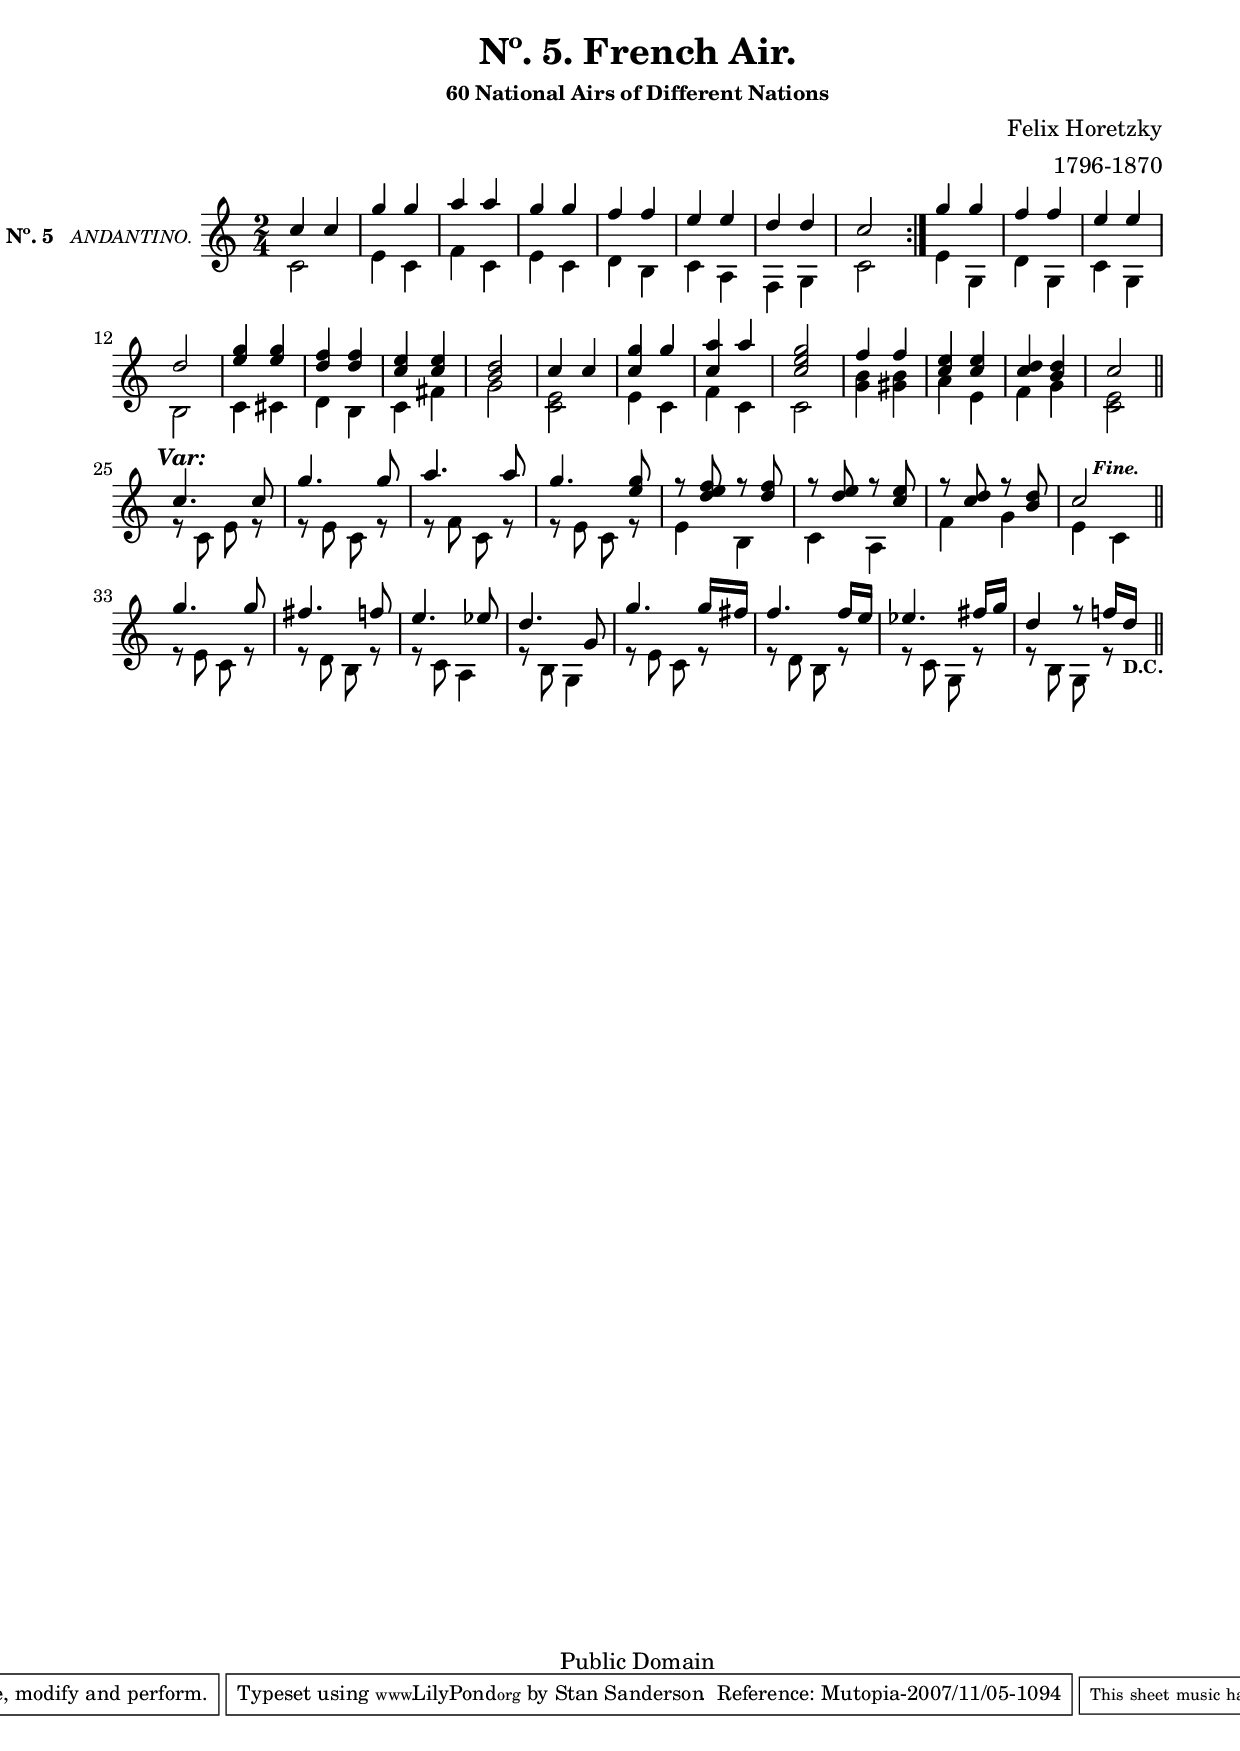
% Entered on Nov 3, 2007
\version "2.11.34"
%#(set-global-staff-size 17) 

\paper {
%	#(set-paper-size "a4")
%	#(set-paper-size "letter")
	left-margin = 0.75 \in
	line-width = 7.0 \in
	between-system-padding = #2.0
	between-system-space = #2.0
	ragged-last-bottom = ##t 
	ragged-bottom = ##f
}

\header {
	title = "Nº. 5. French Air."
	subtitle = ""
	subsubtitle = "60 National Airs of Different Nations"
	composer = \markup{\column \right-align 
	{\line {Felix Horetzky} 1796-1870}}
	meter = ""
% MUTOPIA
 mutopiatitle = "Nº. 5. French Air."
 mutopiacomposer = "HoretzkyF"
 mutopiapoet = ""
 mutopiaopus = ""
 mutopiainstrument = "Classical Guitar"
 date = "unk"
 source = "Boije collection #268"
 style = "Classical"
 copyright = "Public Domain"
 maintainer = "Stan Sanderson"
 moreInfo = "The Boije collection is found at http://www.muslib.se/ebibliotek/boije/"
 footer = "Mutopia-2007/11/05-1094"
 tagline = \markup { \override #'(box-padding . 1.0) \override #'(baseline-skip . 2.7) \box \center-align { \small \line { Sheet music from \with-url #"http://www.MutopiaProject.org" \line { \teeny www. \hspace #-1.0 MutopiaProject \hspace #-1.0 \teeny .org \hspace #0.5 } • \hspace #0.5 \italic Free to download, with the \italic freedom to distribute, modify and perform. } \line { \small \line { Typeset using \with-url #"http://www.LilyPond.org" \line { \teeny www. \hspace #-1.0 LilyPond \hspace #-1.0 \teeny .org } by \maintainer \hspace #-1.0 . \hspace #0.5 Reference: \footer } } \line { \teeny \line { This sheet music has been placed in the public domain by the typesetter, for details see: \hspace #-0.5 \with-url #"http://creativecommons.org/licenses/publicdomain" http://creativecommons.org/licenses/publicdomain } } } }
}

%%%%%%%%%%%%%%%%%%%%%%%%%%%%%%%%%%%%
%%
%% Source & comments
%%	
%%  Felix Horetzky was born in Horyszów Ruski, Poland, January 1, 1796.
%%	Little is known about he came to the guitar. He traveled to Vienna
%%	to study under master guitarrist, Mauro Giuliani. He traveled
%%  extensively in Europe as a concert performer and teacher. He wrote
%%  between 100 and 150 pieces for the guitar. He died in Edinburgh
%%  on October 6, 1870.
%%
%%	This piece is from #268, "60 National Airs of Different Nations",
%%	in the Boije collection and is in the public domain.
%%	<http://www.muslib.se/ebibliotek/boije/>
%%	Publisher: Chappell (London), no date given.
%%
%%	Carl Boije (1849-1923) was an amateur guitarist whose vast collection
%%	was donated to the State Library of Sweden after his death.
%%
%%	The dynamic markings for the most part follow the original score; obvious
%%	notation errors have been corrected.
%%
%%%%%%%%%%%%%%%%%%%%%%%%%%%%%%%%%%%%

\include "english.ly"

%%%% shortcuts

dol = \markup { \smaller\italic "dolce."}
cres = \markup{\smaller\italic"cresc:"}
cress = \markup{\tiny\smaller\italic"cresc:"}
espr = \markup{\smaller\italic"espres:"}
rit = \markup{\smaller\italic"ritart:"}
atem = \markup{\smaller\italic"a tempo:"}
smz = \markup{\smaller\italic"smorz:"} % smorzando
showTup = { \override TupletNumber #'transparent = ##f
		\override TupletBracket #'transparent = ##f }
hideTup = { \override TupletNumber #'transparent = ##t
		\override TupletBracket #'transparent = ##t }
seg = \markup {\smaller \smaller \musicglyph #"scripts.segno"}
cod = \markup {\smaller \vcenter "to" \hspace #0.7 \smaller \vcenter \musicglyph #"scripts.coda"}
toseg = \markup { \bold \vcenter "to" \hspace #0.7 \vcenter \smaller \musicglyph #"scripts.segno" }
fin = \markup {\smaller \smaller \bold \italic "Fine."}		
I = \once \override NoteColumn #'ignore-collision = ##t	

%% End shortcuts


%%%%%%%%%%
%% Reminders
%
%    \once \override DynamicText #'extra-offset = #'(-3.75 . 5.5)
%    \once \override TextScript #'extra-offset = #'( 0.8 . -2.3 )
%
%%%%%%%%%%

upper = \relative c''{
	\set Staff.instrumentName=\markup{ \center-align 
	{\smaller\bold "Nº. 5  " \smaller\smaller\italic "ANDANTINO. "}}
	\repeat volta 2 {
		c4 c |
		g' g |
		a a |
		g g |
		f f |
		e e |
		d d |
		c2
	}
	
		g'4 g |
		f f |
		e e |
		d2 |
		<g e>4 <g e> |
		<f d> <f d> |
		<e c> <e c> |
		<d b>2 |
		c4 c |
		<g' c,> g |
		<a c,> a |
		<g e c>2 |
		f4 f |
		<e c> <e c> |
		<d c> <d b> |
		c2	| \bar "||" \break	
	
	
	\once \override TextScript #'extra-offset = #'( -1.5 . 0.0 )
	c4.^\markup{\italic\bold "Var:"} c8 |
	g'4. g8 |
	a4. a8 |
	g4. <g e>8 |
	r <f e d> r <f d> |
	r <e d> r <e c> |
	r <d c> r <d b> |
	\once \override TextScript #'extra-offset = #'( 2.0 . -1.0 )
	c2^\fin | \bar "||" 
	
	g'4. g8 |
	fs4. f8 |
	e4. ef8 |
	d4. g,8 |
	g'4. g16 fs |
	f4. f16 e |
	ef4. fs16 g |
	d4 r8 f!16 d_\markup{\smaller\smaller\bold{"D.C."}} |
	
}
		

lower = \relative c' { 
	\override Staff.NoteCollision 
	#'merge-differently-headed = ##t
	\repeat volta 2 {
		c2 | e4 c | f c | e c | d b | c a | f g | c2 
	}
	
		e4 g, | d' g, | c g | b2 |
		c4 cs | d b | c fs | g2 |
		<e c> | e4 c | f c | c2 |
		<b' g>4 <b gs> | a e | f g | <e c>2
	
		r8 c e r | r e c r | r f c r | r e c r |
		e4 b | c a | f' g | e c |
		r8 e c r | r d b r | r c a4 | r8 b g4 |
		r8 e' c r | r d b r | r c g r | r b g r |
}	

staffClassicalGuitar = \new Staff  {
		\time 2/4
		\key c \major
		\set Staff.connectArpeggios = ##t
		\set Staff.midiInstrument="acoustic guitar (nylon)"
		<<
			\new Voice = A { \voiceOne  \upper }			
			\new Voice = C { \voiceFour  \lower }
		>>
		\bar "||"   %%  "|."
}

\score { 
		<<
			\staffClassicalGuitar
		>>
		}
		
\layout  {\context {
   \Staff
   \consists Span_arpeggio_engraver
 } }

\score {
%%	\unfoldRepeats
	\staffClassicalGuitar
	\midi {
		\context {
			\Score
			tempoWholesPerMinute = #(ly:make-moment 90 4)
		}
		\context {
			\Voice
			\remove "Dynamic_performer"
	    }
    }
}
